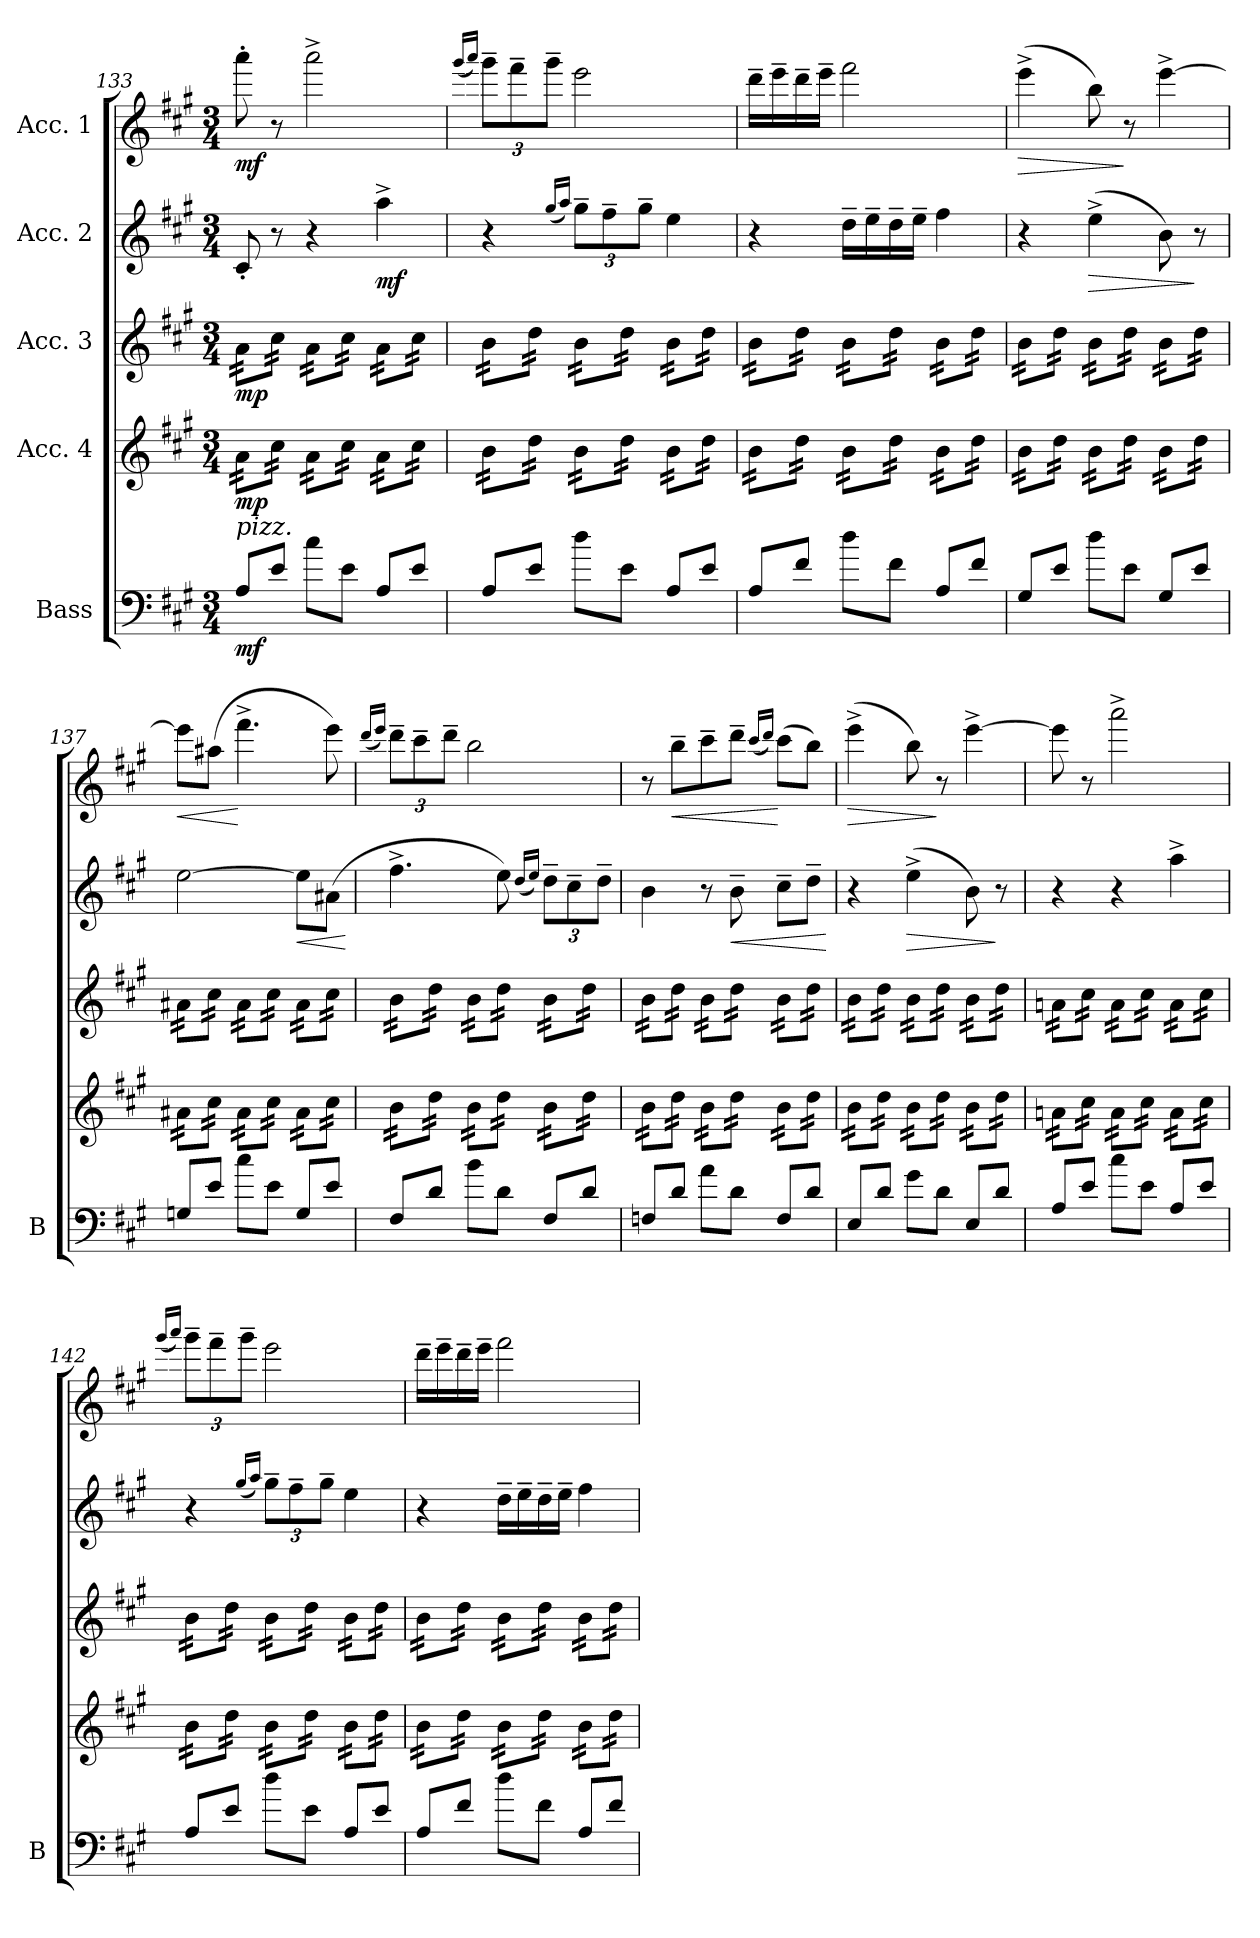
**kern	**dynam	**kern	**dynam	**kern	**dynam	**kern	**dynam	**kern	**dynam
*part5	*part5	*part4	*part4	*part3	*part3	*part2	*part2	*part1	*part1
*staff5	*staff5	*staff4	*staff4	*staff3	*staff3	*staff2	*staff2	*staff1	*staff1
*I"Bass	*	*I"Acc. 4	*	*I"Acc. 3	*	*I"Acc. 2	*	*I"Acc. 1	*
*I'B	*	*	*	*	*	*	*	*	*
*clefF4	*	*clefG2	*	*clefG2	*	*clefG2	*	*clefG2	*
*ITrd7c12	*	*ITrd7c12	*	*ITrd7c12	*	*	*	*	*
*k[f#c#g#]	*	*k[f#c#g#]	*	*k[f#c#g#]	*	*k[f#c#g#]	*	*k[f#c#g#]	*
*M3/4	*	*M3/4	*	*M3/4	*	*M3/4	*	*M3/4	*
=133	=133	=133	=133	=133	=133	=133	=133	=133	=133
!	!	!	!	!LO:TX:a:i:t=legg. (B.S.)	!	!	!	!	!
!	!	!LO:TX:a:i:t=legg. (B.S.)	!	!	!	!	!	!	!
!LO:TX:a:i:t=pizz.	!	!	!	!	!	!	!	!	!
!	!LO:DY:b	!	!LO:DY:b	!	!LO:DY:b	!	!	!	!LO:DY:b
*	*	*tremolo	*	*	*	*	*	*	*
*	*	*	*	*tremolo	*	*	*	*	*
8AA/L	mf	32A\LLL	mp	32A\LLL	mp	8c#'/	.	8aaa'\	mf
.	.	32A\	.	32A\	.	.	.	.	.
.	.	32A\	.	32A\	.	.	.	.	.
.	.	32A\	.	32A\	.	.	.	.	.
8E/J	.	32c#\	.	32c#\	.	8r	.	8r	.
.	.	32c#\	.	32c#\	.	.	.	.	.
.	.	32c#\	.	32c#\	.	.	.	.	.
.	.	32c#\JJJ	.	32c#\JJJ	.	.	.	.	.
8c#\L	.	32A\LLL	.	32A\LLL	.	4r	.	2aaa^\	.
.	.	32A\	.	32A\	.	.	.	.	.
.	.	32A\	.	32A\	.	.	.	.	.
.	.	32A\	.	32A\	.	.	.	.	.
8E\J	.	32c#\	.	32c#\	.	.	.	.	.
.	.	32c#\	.	32c#\	.	.	.	.	.
.	.	32c#\	.	32c#\	.	.	.	.	.
.	.	32c#\JJJ	.	32c#\JJJ	.	.	.	.	.
!	!	!	!	!	!	!	!LO:DY:b	!	!
8AA/L	.	32A\LLL	.	32A\LLL	.	4aa^\	mf	.	.
.	.	32A\	.	32A\	.	.	.	.	.
.	.	32A\	.	32A\	.	.	.	.	.
.	.	32A\	.	32A\	.	.	.	.	.
8E/J	.	32c#\	.	32c#\	.	.	.	.	.
.	.	32c#\	.	32c#\	.	.	.	.	.
.	.	32c#\	.	32c#\	.	.	.	.	.
.	.	32c#\JJJ	.	32c#\JJJ	.	.	.	.	.
=134	=134	=134	=134	=134	=134	=134	=134	=134	=134
.	.	.	.	.	.	.	.	(16qggg#/LL	.
.	.	.	.	.	.	.	.	16qaaa/JJ)	.
*	*	*	*	*	*	*	*	*Xbrackettup	*
8AA/L	.	32B\LLL	.	32B\LLL	.	4r	.	12ggg#~\L	.
.	.	32B\	.	32B\	.	.	.	.	.
.	.	32B\	.	32B\	.	.	.	.	.
.	.	.	.	.	.	.	.	12fff#~\	.
.	.	32B\	.	32B\	.	.	.	.	.
8E/J	.	32d\	.	32d\	.	.	.	.	.
.	.	32d\	.	32d\	.	.	.	.	.
.	.	.	.	.	.	.	.	12ggg#~\J	.
.	.	32d\	.	32d\	.	.	.	.	.
.	.	32d\JJJ	.	32d\JJJ	.	.	.	.	.
.	.	.	.	.	.	(16qgg#/LL	.	.	.
.	.	.	.	.	.	16qaa/JJ)	.	.	.
*	*	*	*	*	*	*Xbrackettup	*	*	*
8d\L	.	32B\LLL	.	32B\LLL	.	12gg#~\L	.	2eee\	.
.	.	32B\	.	32B\	.	.	.	.	.
.	.	32B\	.	32B\	.	.	.	.	.
.	.	.	.	.	.	12ff#~\	.	.	.
.	.	32B\	.	32B\	.	.	.	.	.
8E\J	.	32d\	.	32d\	.	.	.	.	.
.	.	32d\	.	32d\	.	.	.	.	.
.	.	.	.	.	.	12gg#~\J	.	.	.
.	.	32d\	.	32d\	.	.	.	.	.
.	.	32d\JJJ	.	32d\JJJ	.	.	.	.	.
8AA/L	.	32B\LLL	.	32B\LLL	.	4ee\	.	.	.
.	.	32B\	.	32B\	.	.	.	.	.
.	.	32B\	.	32B\	.	.	.	.	.
.	.	32B\	.	32B\	.	.	.	.	.
8E/J	.	32d\	.	32d\	.	.	.	.	.
.	.	32d\	.	32d\	.	.	.	.	.
.	.	32d\	.	32d\	.	.	.	.	.
.	.	32d\JJJ	.	32d\JJJ	.	.	.	.	.
!!LO:LB:g=z
=135	=135	=135	=135	=135	=135	=135	=135	=135	=135
8AA/L	.	32B\LLL	.	32B\LLL	.	4r	.	16ddd~\LL	.
.	.	32B\	.	32B\	.	.	.	.	.
.	.	32B\	.	32B\	.	.	.	16eee~\	.
.	.	32B\	.	32B\	.	.	.	.	.
8F#/J	.	32d\	.	32d\	.	.	.	16ddd~\	.
.	.	32d\	.	32d\	.	.	.	.	.
.	.	32d\	.	32d\	.	.	.	16eee~\JJ	.
.	.	32d\JJJ	.	32d\JJJ	.	.	.	.	.
8d\L	.	32B\LLL	.	32B\LLL	.	16dd~\LL	.	2fff#\	.
.	.	32B\	.	32B\	.	.	.	.	.
.	.	32B\	.	32B\	.	16ee~\	.	.	.
.	.	32B\	.	32B\	.	.	.	.	.
8F#\J	.	32d\	.	32d\	.	16dd~\	.	.	.
.	.	32d\	.	32d\	.	.	.	.	.
.	.	32d\	.	32d\	.	16ee~\JJ	.	.	.
.	.	32d\JJJ	.	32d\JJJ	.	.	.	.	.
8AA/L	.	32B\LLL	.	32B\LLL	.	4ff#\	.	.	.
.	.	32B\	.	32B\	.	.	.	.	.
.	.	32B\	.	32B\	.	.	.	.	.
.	.	32B\	.	32B\	.	.	.	.	.
8F#/J	.	32d\	.	32d\	.	.	.	.	.
.	.	32d\	.	32d\	.	.	.	.	.
.	.	32d\	.	32d\	.	.	.	.	.
.	.	32d\JJJ	.	32d\JJJ	.	.	.	.	.
=136	=136	=136	=136	=136	=136	=136	=136	=136	=136
!	!	!	!	!	!	!	!	!	!LO:HP:b
8GG#/L	.	32B\LLL	.	32B\LLL	.	4r	.	(4eee^\	>
.	.	32B\	.	32B\	.	.	.	.	.
.	.	32B\	.	32B\	.	.	.	.	.
.	.	32B\	.	32B\	.	.	.	.	.
8E/J	.	32d\	.	32d\	.	.	.	.	.
.	.	32d\	.	32d\	.	.	.	.	.
.	.	32d\	.	32d\	.	.	.	.	.
.	.	32d\JJJ	.	32d\JJJ	.	.	.	.	.
!	!	!	!	!	!	!	!LO:HP:b	!	!
8d\L	.	32B\LLL	.	32B\LLL	.	(4ee^\	>	8bb\)	.
.	.	32B\	.	32B\	.	.	.	.	.
.	.	32B\	.	32B\	.	.	.	.	.
.	.	32B\	.	32B\	.	.	.	.	.
8E\J	.	32d\	.	32d\	.	.	.	8r	]
.	.	32d\	.	32d\	.	.	.	.	.
.	.	32d\	.	32d\	.	.	.	.	.
.	.	32d\JJJ	.	32d\JJJ	.	.	.	.	.
8GG#/L	.	32B\LLL	.	32B\LLL	.	8b\)	.	[4eee^\	.
.	.	32B\	.	32B\	.	.	.	.	.
.	.	32B\	.	32B\	.	.	.	.	.
.	.	32B\	.	32B\	.	.	.	.	.
8E/J	.	32d\	.	32d\	.	8r	]	.	.
.	.	32d\	.	32d\	.	.	.	.	.
.	.	32d\	.	32d\	.	.	.	.	.
.	.	32d\JJJ	.	32d\JJJ	.	.	.	.	.
=137	=137	=137	=137	=137	=137	=137	=137	=137	=137
!	!	!	!	!	!	!	!	!	!LO:HP:b
8GGn/L	.	32A#X\LLL	.	32A#X\LLL	.	[2ee\	.	8eee\L]	<
.	.	32A#X\	.	32A#X\	.	.	.	.	.
.	.	32A#X\	.	32A#X\	.	.	.	.	.
.	.	32A#X\	.	32A#X\	.	.	.	.	.
8E/J	.	32c#\	.	32c#\	.	.	.	(8aa#X\J	.
.	.	32c#\	.	32c#\	.	.	.	.	.
.	.	32c#\	.	32c#\	.	.	.	.	.
.	.	32c#\JJJ	.	32c#\JJJ	.	.	.	.	.
8c#\L	.	32A#\LLL	.	32A#\LLL	.	.	.	4.fff#^\	[
.	.	32A#\	.	32A#\	.	.	.	.	.
.	.	32A#\	.	32A#\	.	.	.	.	.
.	.	32A#\	.	32A#\	.	.	.	.	.
8E\J	.	32c#\	.	32c#\	.	.	.	.	.
.	.	32c#\	.	32c#\	.	.	.	.	.
.	.	32c#\	.	32c#\	.	.	.	.	.
.	.	32c#\JJJ	.	32c#\JJJ	.	.	.	.	.
!	!	!	!	!	!	!	!LO:HP:b	!	!
8GG/L	.	32A#\LLL	.	32A#\LLL	.	8ee\L]	<	.	.
.	.	32A#\	.	32A#\	.	.	.	.	.
.	.	32A#\	.	32A#\	.	.	.	.	.
.	.	32A#\	.	32A#\	.	.	.	.	.
8E/J	.	32c#\	.	32c#\	.	(8a#X\J	.	8eee\)	.
.	.	32c#\	.	32c#\	.	.	.	.	.
.	.	32c#\	.	32c#\	.	.	.	.	.
.	.	32c#\JJJ	.	32c#\JJJ	.	.	.	.	.
.	.	.	.	.	.	.	[	.	.
=138	=138	=138	=138	=138	=138	=138	=138	=138	=138
.	.	.	.	.	.	.	.	(16qddd/LL	.
.	.	.	.	.	.	.	.	16qeee/JJ)	.
8FF#/L	.	32B\LLL	.	32B\LLL	.	4.ff#^\	.	12ddd~\L	.
.	.	32B\	.	32B\	.	.	.	.	.
.	.	32B\	.	32B\	.	.	.	.	.
.	.	.	.	.	.	.	.	12ccc#~\	.
.	.	32B\	.	32B\	.	.	.	.	.
8D/J	.	32d\	.	32d\	.	.	.	.	.
.	.	32d\	.	32d\	.	.	.	.	.
.	.	.	.	.	.	.	.	12ddd~\J	.
.	.	32d\	.	32d\	.	.	.	.	.
.	.	32d\JJJ	.	32d\JJJ	.	.	.	.	.
8B\L	.	32B\LLL	.	32B\LLL	.	.	.	2bb\	.
.	.	32B\	.	32B\	.	.	.	.	.
.	.	32B\	.	32B\	.	.	.	.	.
.	.	32B\	.	32B\	.	.	.	.	.
8D\J	.	32d\	.	32d\	.	8ee\)	.	.	.
.	.	32d\	.	32d\	.	.	.	.	.
.	.	32d\	.	32d\	.	.	.	.	.
.	.	32d\JJJ	.	32d\JJJ	.	.	.	.	.
.	.	.	.	.	.	(16qdd/LL	.	.	.
.	.	.	.	.	.	16qee/JJ)	.	.	.
8FF#/L	.	32B\LLL	.	32B\LLL	.	12dd~\L	.	.	.
.	.	32B\	.	32B\	.	.	.	.	.
.	.	32B\	.	32B\	.	.	.	.	.
.	.	.	.	.	.	12cc#~\	.	.	.
.	.	32B\	.	32B\	.	.	.	.	.
8D/J	.	32d\	.	32d\	.	.	.	.	.
.	.	32d\	.	32d\	.	.	.	.	.
.	.	.	.	.	.	12dd~\J	.	.	.
.	.	32d\	.	32d\	.	.	.	.	.
.	.	32d\JJJ	.	32d\JJJ	.	.	.	.	.
=139	=139	=139	=139	=139	=139	=139	=139	=139	=139
8FFn/L	.	32B\LLL	.	32B\LLL	.	4b\	.	8r	.
.	.	32B\	.	32B\	.	.	.	.	.
.	.	32B\	.	32B\	.	.	.	.	.
.	.	32B\	.	32B\	.	.	.	.	.
!	!	!	!	!	!	!	!	!	!LO:HP:b
8D/J	.	32d\	.	32d\	.	.	.	8bb~\L	<
.	.	32d\	.	32d\	.	.	.	.	.
.	.	32d\	.	32d\	.	.	.	.	.
.	.	32d\JJJ	.	32d\JJJ	.	.	.	.	.
8A\L	.	32B\LLL	.	32B\LLL	.	8r	.	8ccc#~\	.
.	.	32B\	.	32B\	.	.	.	.	.
.	.	32B\	.	32B\	.	.	.	.	.
.	.	32B\	.	32B\	.	.	.	.	.
!	!	!	!	!	!	!	!LO:HP:b	!	!
8D\J	.	32d\	.	32d\	.	8b~\	<	8ddd~\J	.
.	.	32d\	.	32d\	.	.	.	.	.
.	.	32d\	.	32d\	.	.	.	.	.
.	.	32d\JJJ	.	32d\JJJ	.	.	.	.	.
.	.	.	.	.	.	.	.	(16qccc#/LL	.
.	.	.	.	.	.	.	.	16qddd/JJ)	.
8FF/L	.	32B\LLL	.	32B\LLL	.	8cc#~\L	.	(8ccc#\L	[
.	.	32B\	.	32B\	.	.	.	.	.
.	.	32B\	.	32B\	.	.	.	.	.
.	.	32B\	.	32B\	.	.	.	.	.
8D/J	.	32d\	.	32d\	.	8dd~\J	.	8bb\J)	.
.	.	32d\	.	32d\	.	.	.	.	.
.	.	32d\	.	32d\	.	.	.	.	.
.	.	32d\JJJ	.	32d\JJJ	.	.	.	.	.
.	.	.	.	.	.	.	[	.	.
!!LO:PB:g=z
=140	=140	=140	=140	=140	=140	=140	=140	=140	=140
!	!	!	!	!	!	!	!	!	!LO:HP:b
8EE/L	.	32B\LLL	.	32B\LLL	.	4r	.	(4eee^\	>
.	.	32B\	.	32B\	.	.	.	.	.
.	.	32B\	.	32B\	.	.	.	.	.
.	.	32B\	.	32B\	.	.	.	.	.
8D/J	.	32d\	.	32d\	.	.	.	.	.
.	.	32d\	.	32d\	.	.	.	.	.
.	.	32d\	.	32d\	.	.	.	.	.
.	.	32d\JJJ	.	32d\JJJ	.	.	.	.	.
!	!	!	!	!	!	!	!LO:HP:b	!	!
8G#\L	.	32B\LLL	.	32B\LLL	.	(4ee^\	>	8bb\)	.
.	.	32B\	.	32B\	.	.	.	.	.
.	.	32B\	.	32B\	.	.	.	.	.
.	.	32B\	.	32B\	.	.	.	.	.
8D\J	.	32d\	.	32d\	.	.	.	8r	]
.	.	32d\	.	32d\	.	.	.	.	.
.	.	32d\	.	32d\	.	.	.	.	.
.	.	32d\JJJ	.	32d\JJJ	.	.	.	.	.
8EE/L	.	32B\LLL	.	32B\LLL	.	8b\)	.	[4eee^\	.
.	.	32B\	.	32B\	.	.	.	.	.
.	.	32B\	.	32B\	.	.	.	.	.
.	.	32B\	.	32B\	.	.	.	.	.
8D/J	.	32d\	.	32d\	.	8r	]	.	.
.	.	32d\	.	32d\	.	.	.	.	.
.	.	32d\	.	32d\	.	.	.	.	.
.	.	32d\JJJ	.	32d\JJJ	.	.	.	.	.
=141	=141	=141	=141	=141	=141	=141	=141	=141	=141
8AA/L	.	32Ani\LLL	.	32Ani\LLL	.	4r	.	8eee\]	.
.	.	32Ani\	.	32Ani\	.	.	.	.	.
.	.	32Ani\	.	32Ani\	.	.	.	.	.
.	.	32Ani\	.	32Ani\	.	.	.	.	.
8E/J	.	32c#\	.	32c#\	.	.	.	8r	.
.	.	32c#\	.	32c#\	.	.	.	.	.
.	.	32c#\	.	32c#\	.	.	.	.	.
.	.	32c#\JJJ	.	32c#\JJJ	.	.	.	.	.
8c#\L	.	32A\LLL	.	32A\LLL	.	4r	.	2aaa^\	.
.	.	32A\	.	32A\	.	.	.	.	.
.	.	32A\	.	32A\	.	.	.	.	.
.	.	32A\	.	32A\	.	.	.	.	.
8E\J	.	32c#\	.	32c#\	.	.	.	.	.
.	.	32c#\	.	32c#\	.	.	.	.	.
.	.	32c#\	.	32c#\	.	.	.	.	.
.	.	32c#\JJJ	.	32c#\JJJ	.	.	.	.	.
8AA/L	.	32A\LLL	.	32A\LLL	.	4aa^\	.	.	.
.	.	32A\	.	32A\	.	.	.	.	.
.	.	32A\	.	32A\	.	.	.	.	.
.	.	32A\	.	32A\	.	.	.	.	.
8E/J	.	32c#\	.	32c#\	.	.	.	.	.
.	.	32c#\	.	32c#\	.	.	.	.	.
.	.	32c#\	.	32c#\	.	.	.	.	.
.	.	32c#\JJJ	.	32c#\JJJ	.	.	.	.	.
=142	=142	=142	=142	=142	=142	=142	=142	=142	=142
.	.	.	.	.	.	.	.	(16qggg#/LL	.
.	.	.	.	.	.	.	.	16qaaa/JJ)	.
8AA/L	.	32B\LLL	.	32B\LLL	.	4r	.	12ggg#~\L	.
.	.	32B\	.	32B\	.	.	.	.	.
.	.	32B\	.	32B\	.	.	.	.	.
.	.	.	.	.	.	.	.	12fff#~\	.
.	.	32B\	.	32B\	.	.	.	.	.
8E/J	.	32d\	.	32d\	.	.	.	.	.
.	.	32d\	.	32d\	.	.	.	.	.
.	.	.	.	.	.	.	.	12ggg#~\J	.
.	.	32d\	.	32d\	.	.	.	.	.
.	.	32d\JJJ	.	32d\JJJ	.	.	.	.	.
.	.	.	.	.	.	(16qgg#/LL	.	.	.
.	.	.	.	.	.	16qaa/JJ)	.	.	.
8d\L	.	32B\LLL	.	32B\LLL	.	12gg#~\L	.	2eee\	.
.	.	32B\	.	32B\	.	.	.	.	.
.	.	32B\	.	32B\	.	.	.	.	.
.	.	.	.	.	.	12ff#~\	.	.	.
.	.	32B\	.	32B\	.	.	.	.	.
8E\J	.	32d\	.	32d\	.	.	.	.	.
.	.	32d\	.	32d\	.	.	.	.	.
.	.	.	.	.	.	12gg#~\J	.	.	.
.	.	32d\	.	32d\	.	.	.	.	.
.	.	32d\JJJ	.	32d\JJJ	.	.	.	.	.
8AA/L	.	32B\LLL	.	32B\LLL	.	4ee\	.	.	.
.	.	32B\	.	32B\	.	.	.	.	.
.	.	32B\	.	32B\	.	.	.	.	.
.	.	32B\	.	32B\	.	.	.	.	.
8E/J	.	32d\	.	32d\	.	.	.	.	.
.	.	32d\	.	32d\	.	.	.	.	.
.	.	32d\	.	32d\	.	.	.	.	.
.	.	32d\JJJ	.	32d\JJJ	.	.	.	.	.
=143	=143	=143	=143	=143	=143	=143	=143	=143	=143
8AA/L	.	32B\LLL	.	32B\LLL	.	4r	.	16ddd~\LL	.
.	.	32B\	.	32B\	.	.	.	.	.
.	.	32B\	.	32B\	.	.	.	16eee~\	.
.	.	32B\	.	32B\	.	.	.	.	.
8F#/J	.	32d\	.	32d\	.	.	.	16ddd~\	.
.	.	32d\	.	32d\	.	.	.	.	.
.	.	32d\	.	32d\	.	.	.	16eee~\JJ	.
.	.	32d\JJJ	.	32d\JJJ	.	.	.	.	.
8d\L	.	32B\LLL	.	32B\LLL	.	16dd~\LL	.	2fff#\	.
.	.	32B\	.	32B\	.	.	.	.	.
.	.	32B\	.	32B\	.	16ee~\	.	.	.
.	.	32B\	.	32B\	.	.	.	.	.
8F#\J	.	32d\	.	32d\	.	16dd~\	.	.	.
.	.	32d\	.	32d\	.	.	.	.	.
.	.	32d\	.	32d\	.	16ee~\JJ	.	.	.
.	.	32d\JJJ	.	32d\JJJ	.	.	.	.	.
8AA/L	.	32B\LLL	.	32B\LLL	.	4ff#\	.	.	.
.	.	32B\	.	32B\	.	.	.	.	.
.	.	32B\	.	32B\	.	.	.	.	.
.	.	32B\	.	32B\	.	.	.	.	.
8F#/J	.	32d\	.	32d\	.	.	.	.	.
.	.	32d\	.	32d\	.	.	.	.	.
.	.	32d\	.	32d\	.	.	.	.	.
.	.	32d\JJJ	.	32d\JJJ	.	.	.	.	.
*	*	*	*	*Xtremolo	*	*	*	*	*
*	*	*Xtremolo	*	*	*	*	*	*	*
=	=	=	=	=	=	=	=	=	=
*-	*-	*-	*-	*-	*-	*-	*-	*-	*-
